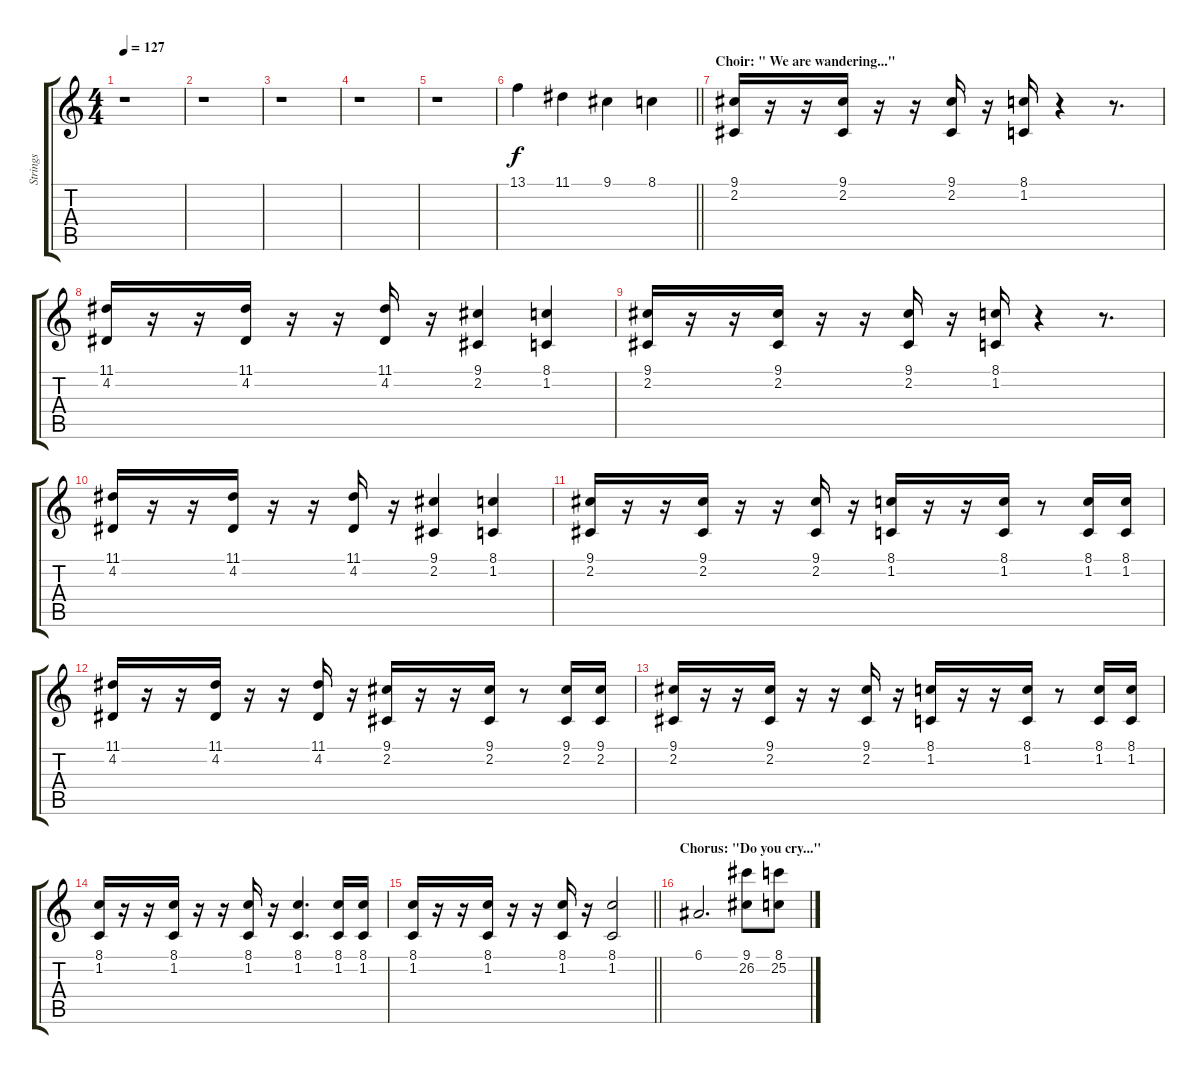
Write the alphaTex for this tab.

\track ("Strings" "Strings") {instrument stringensemble1}
\staff {score tabs}
\tuning (E4 B3 G3 D3 A2 E2) {hide}
\ts (4 4)
\tempo 127
\clef g2
\ks c
r.1{dy f} |
r.1 |
r.1 |
r.1 |
r.1 |
\barLineRight lightlight
13.1.4{volume 13} 11.1.4 9.1.4 8.1.4 |
\section ("" "Choir: \" We are wandering...\"")
(9.1 2.2).16 r.16 r.16 (9.1 2.2).16 r.16 r.16 (9.1 2.2).16 r.16 (8.1 1.2).16 r.4 r.8{d} |
(11.1 4.2).16 r.16 r.16 (11.1 4.2).16 r.16 r.16 (11.1 4.2).16 r.16 (9.1 2.2).4 (8.1 1.2).4 |
(9.1 2.2).16 r.16 r.16 (9.1 2.2).16 r.16 r.16 (9.1 2.2).16 r.16 (8.1 1.2).16 r.4 r.8{d} |
(11.1 4.2).16 r.16 r.16 (11.1 4.2).16 r.16 r.16 (11.1 4.2).16 r.16 (9.1 2.2).4 (8.1 1.2).4 |
(9.1 2.2).16 r.16 r.16 (9.1 2.2).16 r.16 r.16 (9.1 2.2).16 r.16 (8.1 1.2).16 r.16 r.16 (8.1 1.2).16 r.8 (8.1 1.2).16 (8.1 1.2).16 |
(11.1 4.2).16 r.16 r.16 (11.1 4.2).16 r.16 r.16 (11.1 4.2).16 r.16 (9.1 2.2).16 r.16 r.16 (9.1 2.2).16 r.8 (9.1 2.2).16 (9.1 2.2).16 |
(9.1 2.2).16 r.16 r.16 (9.1 2.2).16 r.16 r.16 (9.1 2.2).16 r.16 (8.1 1.2).16 r.16 r.16 (8.1 1.2).16 r.8 (8.1 1.2).16 (8.1 1.2).16 |
(8.1 1.2).16 r.16 r.16 (8.1 1.2).16 r.16 r.16 (8.1 1.2).16 r.16 (8.1 1.2).4{d} (8.1 1.2).16 (8.1 1.2).16 |
\barLineRight lightlight
(8.1 1.2).16 r.16 r.16 (8.1 1.2).16 r.16 r.16 (8.1 1.2).16 r.16 (8.1 1.2).2 |
\section ("" "Chorus: \"Do you cry...\"")
6.1.2{d volume 8} (9.1 26.2).8 (8.1 25.2).8
